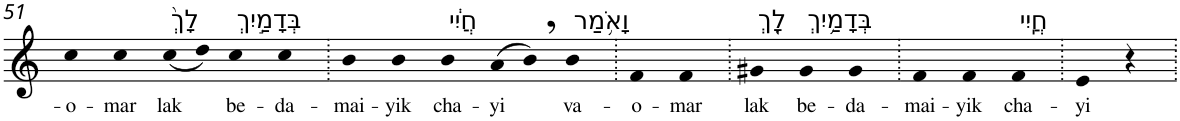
**kern	**text
*part1	*part1
*staff1	*staff1
*I"Piano	*
*I'Pno	*
!!LO:PB:g=z
*clefG2	*
*k[]	*
=51	=51
!	!LO:LY:b
4cc	-o-
!	!LO:LY:b
4cc	-mar
!LO:TX:a:t=לָךְ֙	!
!	!LO:LY:b
(<8cc	lak
8dd)	.
!LO:TX:a:t=בְּדָמַ֣יִךְ	!
!	!LO:LY:b
4cc	be-
!	!LO:LY:b
4cc	-da-
=52.	=52.
!	!LO:LY:b
4b	-mai-
!	!LO:LY:b
4b	-yik
!LO:TX:a:t=חֲיִ֔י	!
!	!LO:LY:b
4b	cha-
!	!LO:LY:b
(>8a	-yi
8b,)	.
!LO:TX:a:t=וָאֹ֥מַר	!
!	!LO:LY:b
4b	va-
=53.	=53.
!	!LO:LY:b
4f	-o-
!	!LO:LY:b
4f	-mar
=54.	=54.
!LO:TX:a:t=לָ֖ךְ	!
!	!LO:LY:b
4g#X	lak
!LO:TX:a:t=בְּדָמַ֥יִךְ	!
!	!LO:LY:b
4g#	be-
!	!LO:LY:b
4g#	-da-
=55.	=55.
!	!LO:LY:b
4f	-mai-
!	!LO:LY:b
4f	-yik
!LO:TX:a:t=חֲיִֽי	!
!	!LO:LY:b
4f	cha-
=56.	=56.
!	!LO:LY:b
4e	-yi
4r	.
=.	=.
*-	*-
